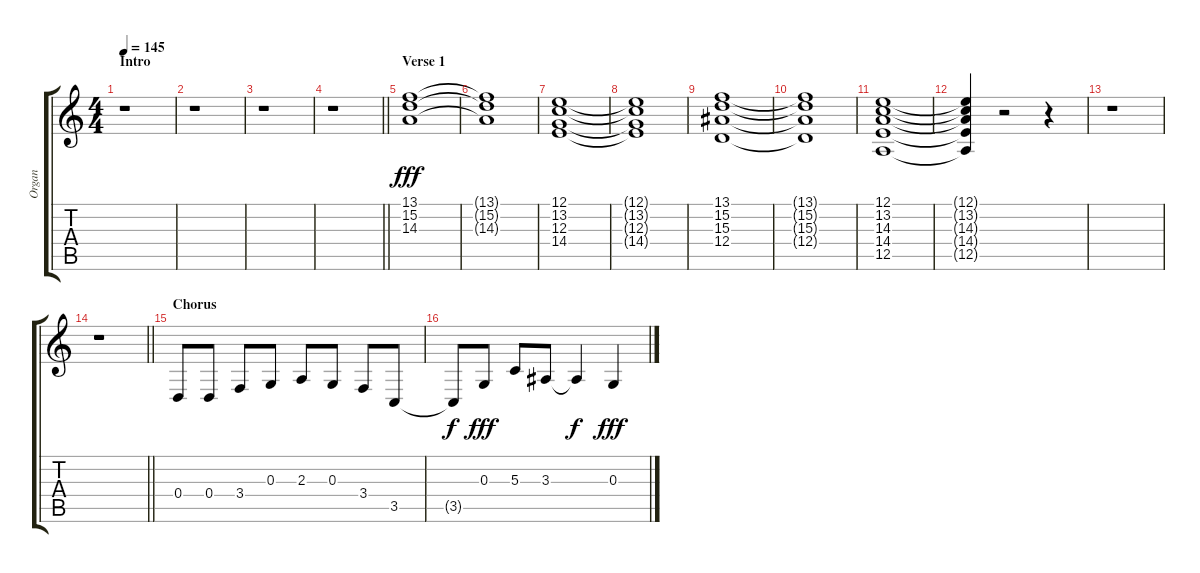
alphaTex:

\track ("Organ" "Organ") {instrument drawbarorgan}
\staff {score tabs}
\tuning (E4 B3 G3 D3 A2 E2) {hide}
\ts (4 4)
\section ("" "Intro")
\tempo 145
\clef g2
\ks c
r.1{dy fff instrument drawbarorgan} |
r.1 |
r.1 |
\barLineRight lightlight
r.1 |
\section ("" "Verse 1")
(13.1 15.2 14.3).1 |
(13.1{t} 15.2{t} 14.3{t}).1 |
(12.1 13.2 12.3 14.4).1 |
(12.1{t} 13.2{t} 12.3{t} 14.4{t}).1 |
(13.1 15.2 15.3 12.4).1 |
(13.1{t} 15.2{t} 15.3{t} 12.4{t}).1 |
(12.1 13.2 14.3 14.4 12.5).1 |
(12.1{t} 13.2{t} 14.3{t} 14.4{t} 12.5{t}).4 r.2 r.4 |
r.1 |
\barLineRight lightlight
r.1 |
\section ("" "Chorus")
0.4.8{volume 12 instrument acousticguitarsteel} 0.4.8 3.4.8 0.3.8 2.3.8 0.3.8 3.4.8 3.5.8 |
3.5{t}.8{dy f} 0.3.8{dy fff} 5.3.8 3.3.8 3.3{t}.4{dy f} 0.3.4{dy fff}
